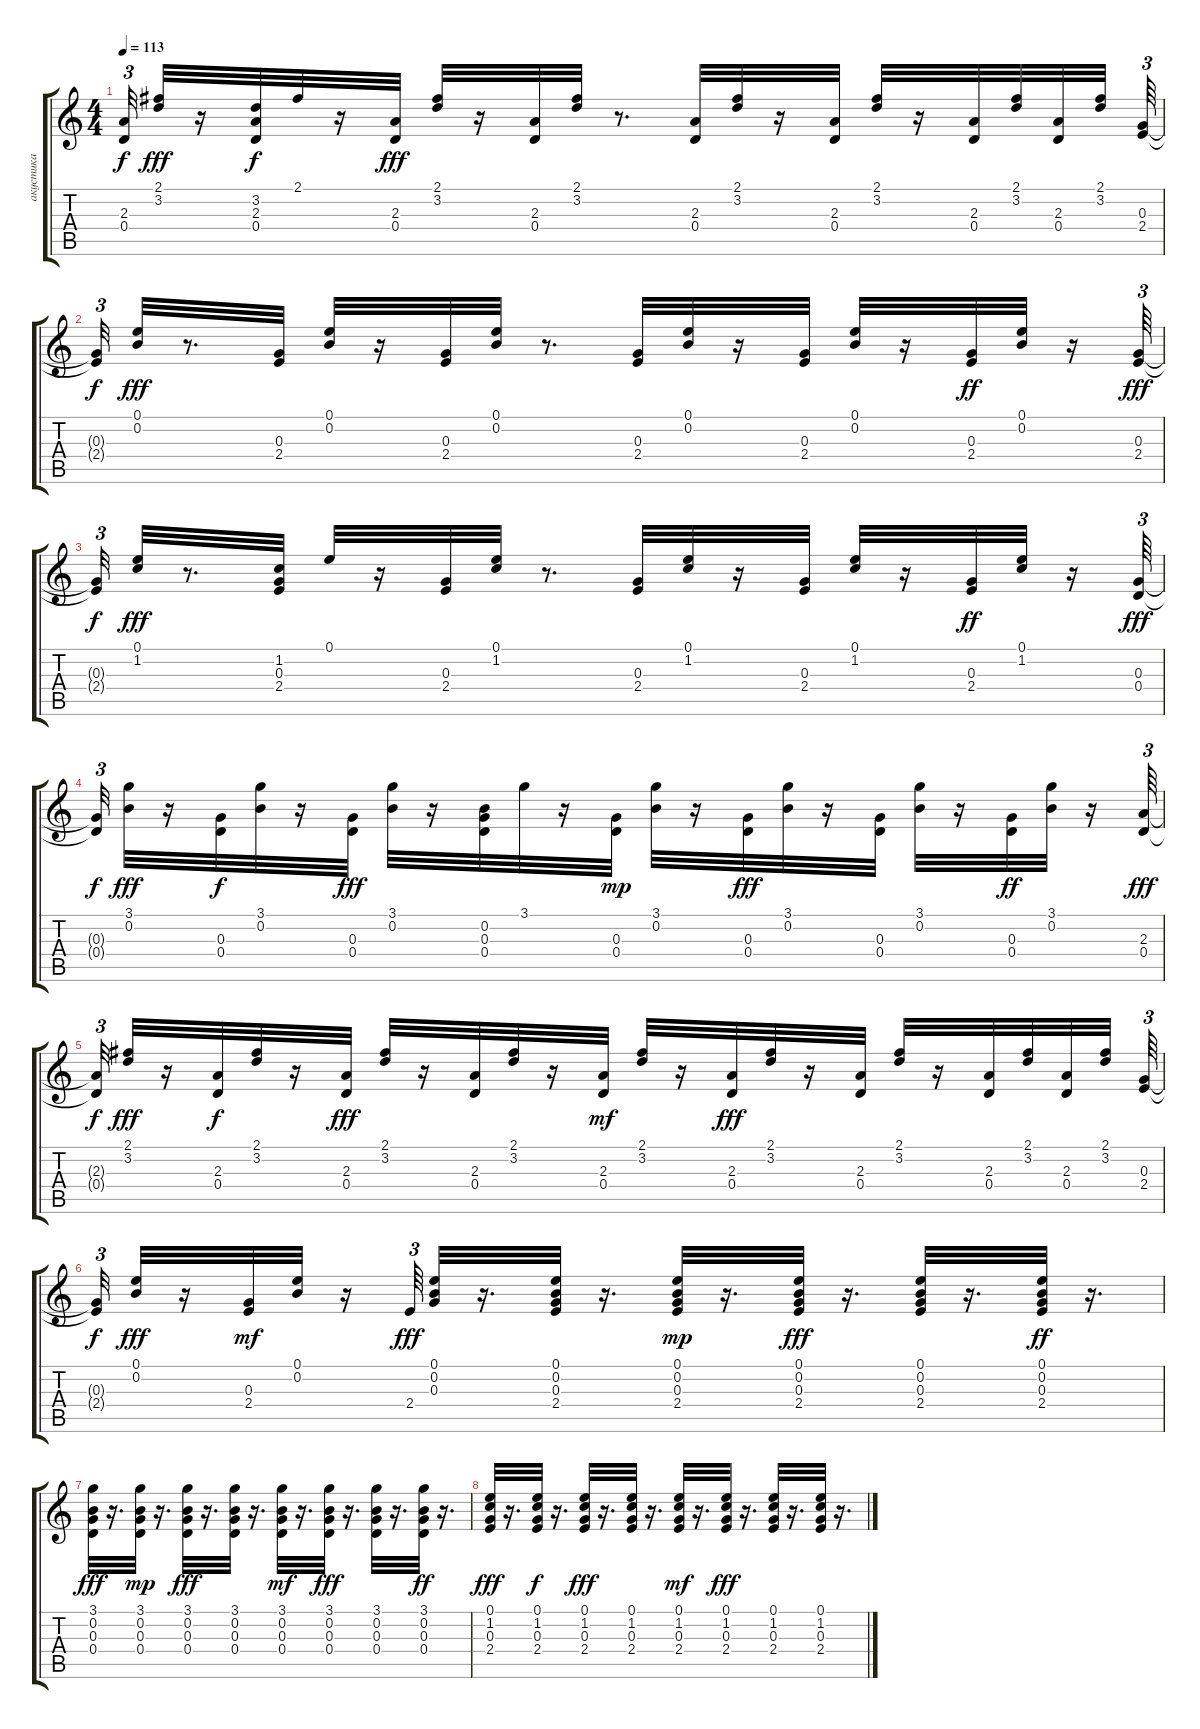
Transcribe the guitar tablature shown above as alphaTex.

\track ("акустика" "акустика") {instrument acousticguitarsteel}
\staff {score tabs}
\tuning (E4 B3 G3 D3 A2 E2) {hide}
\ts (4 4)
\tempo 113
\clef g2
\ks c
(2.3{t} 0.4{t}).32{tu (3 2) dy f} (2.1 3.2).32{dy fff} r.16 (3.2 2.3 0.4).32{dy f} 2.1.32 r.16 (2.3 0.4).32{dy fff} (2.1 3.2).32 r.16 (2.3 0.4).32 (2.1 3.2).32 r.8{d} (2.3 0.4).32 (2.1 3.2).32 r.16 (2.3 0.4).32 (2.1 3.2).32 r.16 (2.3 0.4).32 (2.1 3.2).32 (2.3 0.4).32 (2.1 3.2).32{beam splitsecondary} (0.3 2.4).64{tu (3 2)} |
(0.3{t} 2.4{t}).32{tu (3 2) dy f} (0.1 0.2).32{dy fff} r.8{d} (0.3 2.4).32 (0.1 0.2).32 r.16 (0.3 2.4).32 (0.1 0.2).32 r.8{d} (0.3 2.4).32 (0.1 0.2).32 r.16 (0.3 2.4).32 (0.1 0.2).32 r.16 (0.3 2.4).32{dy ff} (0.1 0.2).32 r.16 (0.3 2.4).64{tu (3 2) dy fff} |
(0.3{t} 2.4{t}).32{tu (3 2) dy f} (0.1 1.2).32{dy fff} r.8{d} (1.2 0.3 2.4).32 0.1.32 r.16 (0.3 2.4).32 (0.1 1.2).32 r.8{d} (0.3 2.4).32 (0.1 1.2).32 r.16 (0.3 2.4).32 (0.1 1.2).32 r.16 (0.3 2.4).32{dy ff} (0.1 1.2).32 r.16 (0.3 0.4).64{tu (3 2) dy fff} |
(0.3{t} 0.4{t}).32{tu (3 2) dy f} (3.1 0.2).32{dy fff} r.16 (0.3 0.4).32{dy f} (3.1 0.2).32 r.16 (0.3 0.4).32{dy fff} (3.1 0.2).32 r.16 (0.2 0.3 0.4).32 3.1.32 r.16 (0.3 0.4).32{dy mp} (3.1 0.2).32 r.16 (0.3 0.4).32{dy fff} (3.1 0.2).32 r.16 (0.3 0.4).32 (3.1 0.2).32 r.16 (0.3 0.4).32{dy ff} (3.1 0.2).32 r.16 (2.3 0.4).64{tu (3 2) dy fff} |
(2.3{t} 0.4{t}).32{tu (3 2) dy f} (2.1 3.2).32{dy fff} r.16 (2.3 0.4).32{dy f} (2.1 3.2).32 r.16 (2.3 0.4).32{dy fff} (2.1 3.2).32 r.16 (2.3 0.4).32 (2.1 3.2).32 r.16 (2.3 0.4).32{dy mf} (2.1 3.2).32 r.16 (2.3 0.4).32{dy fff} (2.1 3.2).32 r.16 (2.3 0.4).32 (2.1 3.2).32 r.16 (2.3 0.4).32 (2.1 3.2).32 (2.3 0.4).32 (2.1 3.2).32{beam splitsecondary} (0.3 2.4).64{tu (3 2)} |
(0.3{t} 2.4{t}).32{tu (3 2) dy f} (0.1 0.2).32{dy fff} r.16 (0.3 2.4).32{dy mf} (0.1 0.2).32 r.16 2.4.64{tu (3 2) dy fff} (0.1 0.2 0.3).32 r.16{d} (0.1 0.2 0.3 2.4).32 r.16{d} (0.1 0.2 0.3 2.4).32{dy mp} r.16{d} (0.1 0.2 0.3 2.4).32{dy fff} r.16{d} (0.1 0.2 0.3 2.4).32 r.16{d} (0.1 0.2 0.3 2.4).32{dy ff} r.16{d} |
(3.1 0.2 0.3 0.4).32{dy fff} r.16{d} (3.1 0.2 0.3 0.4).32{dy mp} r.16{d} (3.1 0.2 0.3 0.4).32{dy fff} r.16{d} (3.1 0.2 0.3 0.4).32 r.16{d} (3.1 0.2 0.3 0.4).32{dy mf} r.16{d} (3.1 0.2 0.3 0.4).32{dy fff} r.16{d} (3.1 0.2 0.3 0.4).32 r.16{d} (3.1 0.2 0.3 0.4).32{dy ff} r.16{d} |
(0.1 1.2 0.3 2.4).32{dy fff} r.16{d} (0.1 1.2 0.3 2.4).32{dy f} r.16{d} (0.1 1.2 0.3 2.4).32{dy fff} r.16{d} (0.1 1.2 0.3 2.4).32 r.16{d} (0.1 1.2 0.3 2.4).32{dy mf} r.16{d} (0.1 1.2 0.3 2.4).32{dy fff} r.16{d} (0.1 1.2 0.3 2.4).32 r.16{d} (0.1 1.2 0.3 2.4).32 r.16{d}
